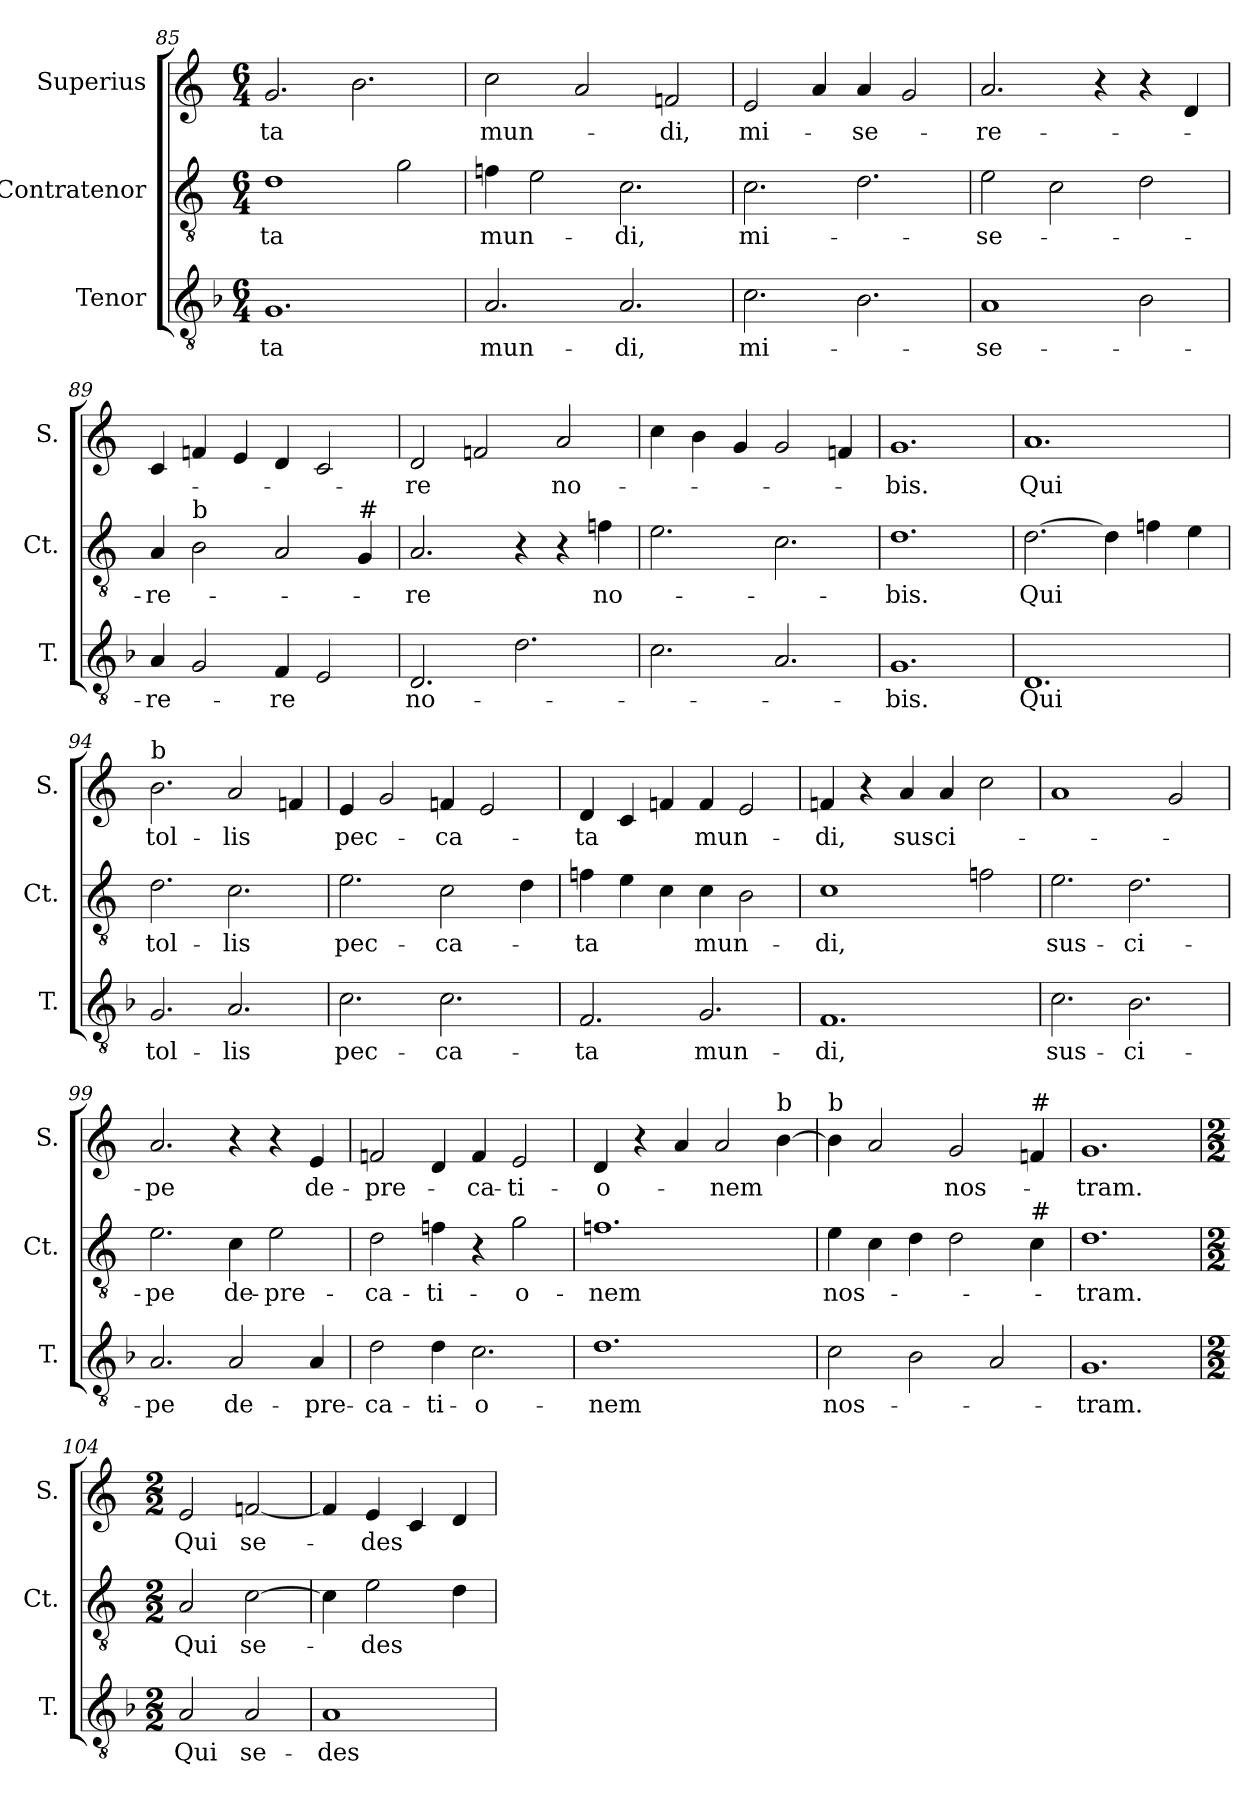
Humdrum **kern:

**kern	**text	**kern	**text	**kern	**text
*part3	*part3	*part2	*part2	*part1	*part1
*staff3	*staff3	*staff2	*staff2	*staff1	*staff1
*I"Tenor	*	*I"Contratenor	*	*I"Superius	*
*I'T.	*	*I'Ct.	*	*I'S.	*
*clefGv2	*	*clefGv2	*	*clefG2	*
*	*	*ITrd-3c-5	*	*ITrd-3c-5	*
*k[b-]	*	*	*	*	*
*M6/4	*	*M6/4	*	*M6/4	*
=85	=85	=85	=85	=85	=85
!	!LO:LY:b	!	!LO:LY:b	!	!LO:LY:b
1.G	-ta	1g	-ta	2.cc/	-ta
.	.	.	.	2.ee\	.
.	.	2cc\	.	.	.
=86	=86	=86	=86	=86	=86
!	!LO:LY:b	!	!LO:LY:b	!	!LO:LY:b
2.A/	mun-	4b-\	mun-	2ff\	mun-
.	.	2a\	.	.	.
.	.	.	.	2dd/	.
!	!LO:LY:b	!	!LO:LY:b	!	!
2.A/	-di,	2.f\	-di,	.	.
!	!	!	!	!	!LO:LY:b
.	.	.	.	2b-/	-di,
!!LO:PB:g=z
=87	=87	=87	=87	=87	=87
!	!LO:LY:b	!	!LO:LY:b	!	!LO:LY:b
2.c\	mi-	2.f\	mi-	2a/	mi-
.	.	.	.	4dd/	.
!	!	!	!	!	!LO:LY:b
2.B-\	.	2.g\	.	4dd/	-se-
.	.	.	.	2cc/	.
=88	=88	=88	=88	=88	=88
!	!LO:LY:b	!	!LO:LY:b	!	!LO:LY:b
1A	-se-	2a\	-se-	2.dd/	-re-
.	.	2f\	.	.	.
.	.	.	.	4r	.
2B-\	.	2g\	.	4r	.
.	.	.	.	4g/	.
=89	=89	=89	=89	=89	=89
!	!LO:LY:b	!	!LO:LY:b	!	!
4A/	-re-	4d/	-re-	4f/	.
!	!	!LO:TX:a:t=b	!	!	!
2G/	.	2e\	.	4b-/	.
.	.	.	.	4a/	.
!	!LO:LY:b	!	!	!	!
4F/	-re	2d/	.	4g/	.
2E/	.	.	.	2f/	.
!	!	!LO:TX:a:t=#	!	!	!
.	.	4c/	.	.	.
=90	=90	=90	=90	=90	=90
!	!LO:LY:b	!	!LO:LY:b	!	!LO:LY:b
2.D/	no-	2.d/	-re	2g/	-re
.	.	.	.	2b-/	.
2.d\	.	4r	.	.	.
!	!	!	!	!	!LO:LY:b
.	.	4r	.	2dd/	no-
!	!	!	!LO:LY:b	!	!
.	.	4b-\	no-	.	.
=91	=91	=91	=91	=91	=91
2.c\	.	2.a\	.	4ff\	.
.	.	.	.	4ee\	.
.	.	.	.	4cc/	.
2.A/	.	2.f\	.	2cc/	.
.	.	.	.	4b-/	.
=92	=92	=92	=92	=92	=92
!	!LO:LY:b	!	!LO:LY:b	!	!LO:LY:b
1.G	-bis.	1.g	-bis.	1.cc	-bis.
!!LO:LB:g=z
=93	=93	=93	=93	=93	=93
!	!LO:LY:b	!	!LO:LY:b	!	!LO:LY:b
1.D	Qui	[2.g\	Qui	1.dd	Qui
.	.	4g\]	.	.	.
.	.	4b-\	.	.	.
.	.	4a\	.	.	.
=94	=94	=94	=94	=94	=94
!	!	!	!	!LO:TX:a:t=b	!
!	!LO:LY:b	!	!LO:LY:b	!	!LO:LY:b
2.G/	tol-	2.g\	tol-	2.ee\	tol-
!	!LO:LY:b	!	!LO:LY:b	!	!LO:LY:b
2.A/	-lis	2.f\	-lis	2dd/	-lis
.	.	.	.	4b-/	.
=95	=95	=95	=95	=95	=95
!	!LO:LY:b	!	!LO:LY:b	!	!LO:LY:b
2.c\	pec-	2.a\	pec-	4a/	pec-
.	.	.	.	2cc/	.
!	!LO:LY:b	!	!LO:LY:b	!	!LO:LY:b
2.c\	-ca-	2f\	-ca-	4b-/	-ca-
.	.	.	.	2a/	.
.	.	4g\	.	.	.
=96	=96	=96	=96	=96	=96
!	!LO:LY:b	!	!LO:LY:b	!	!LO:LY:b
2.F/	-ta	4b-\	-ta	4g/	-ta
.	.	4a\	.	4f/	.
.	.	4f\	.	4b-/	.
!	!LO:LY:b	!	!LO:LY:b	!	!LO:LY:b
2.G/	mun-	4f\	mun-	4b-/	mun-
.	.	2e\	.	2a/	.
=97	=97	=97	=97	=97	=97
!	!LO:LY:b	!	!LO:LY:b	!	!LO:LY:b
1.F	-di,	1f	-di,	4b-/	-di,
.	.	.	.	4r	.
!	!	!	!	!	!LO:LY:b
.	.	.	.	4dd/	sus-
!	!	!	!	!	!LO:LY:b
.	.	.	.	4dd/	-ci-
.	.	2b-\	.	2ff\	.
!!LO:LB:g=z
=98	=98	=98	=98	=98	=98
!	!LO:LY:b	!	!LO:LY:b	!	!
2.c\	sus-	2.a\	sus-	1dd	.
!	!LO:LY:b	!	!LO:LY:b	!	!
2.B-\	-ci-	2.g\	-ci-	.	.
.	.	.	.	2cc/	.
=99	=99	=99	=99	=99	=99
!	!LO:LY:b	!	!LO:LY:b	!	!LO:LY:b
2.A/	-pe	2.a\	-pe	2.dd/	-pe
!	!LO:LY:b	!	!LO:LY:b	!	!
2A/	de-	4f\	de-	4r	.
!	!	!	!LO:LY:b	!	!
.	.	2a\	-pre-	4r	.
!	!LO:LY:b	!	!	!	!LO:LY:b
4A/	-pre-	.	.	4a/	de-
=100	=100	=100	=100	=100	=100
!	!LO:LY:b	!	!LO:LY:b	!	!LO:LY:b
2d\	-ca-	2g\	-ca-	2b-/	-pre-
!	!LO:LY:b	!	!LO:LY:b	!	!
4d\	-ti-	4b-\	-ti-	4g/	.
!	!LO:LY:b	!	!	!	!LO:LY:b
2.c\	-o-	4r	.	4b-/	-ca-
!	!	!	!LO:LY:b	!	!LO:LY:b
.	.	2cc\	-o-	2a/	-ti-
=101	=101	=101	=101	=101	=101
!	!LO:LY:b	!	!LO:LY:b	!	!LO:LY:b
1.d	-nem	1.b-	-nem	4g/	-o-
.	.	.	.	4r	.
.	.	.	.	4dd/	.
!	!	!	!	!	!LO:LY:b
.	.	.	.	2dd/	-nem
!	!	!	!	!LO:TX:a:t=b	!
.	.	.	.	[4ee\	.
=102	=102	=102	=102	=102	=102
!	!	!	!	!LO:TX:a:t=b	!
!	!LO:LY:b	!	!LO:LY:b	!	!
2c\	nos-	4a\	nos-	4ee\]	.
.	.	4f\	.	2dd/	.
2B-\	.	4g\	.	.	.
!	!	!	!	!	!LO:LY:b
.	.	2g\	.	2cc/	nos-
2A/	.	.	.	.	.
!	!	!	!	!LO:TX:a:t=#	!
!	!	!LO:TX:a:t=#	!	!	!
.	.	4f\	.	4b-/	.
=103	=103	=103	=103	=103	=103
!	!LO:LY:b	!	!LO:LY:b	!	!LO:LY:b
1.G	-tram.	1.g	-tram.	1.cc	-tram.
!!LO:LB:g=z
=104	=104	=104	=104	=104	=104
*M2/2	*	*M2/2	*	*M2/2	*
!	!LO:LY:b	!	!LO:LY:b	!	!LO:LY:b
2A/	Qui	2d/	Qui	2a/	Qui
!	!LO:LY:b	!	!LO:LY:b	!	!LO:LY:b
2A/	se-	[2f\	se-	[2b-/	se-
=105	=105	=105	=105	=105	=105
!	!LO:LY:b	!	!	!	!
1A	-des	4f\]	.	4b-/]	.
!	!	!	!LO:LY:b	!	!LO:LY:b
.	.	2a\	-des	4a/	-des
.	.	.	.	4f/	.
.	.	4g\	.	4g/	.
=	=	=	=	=	=
*-	*-	*-	*-	*-	*-
